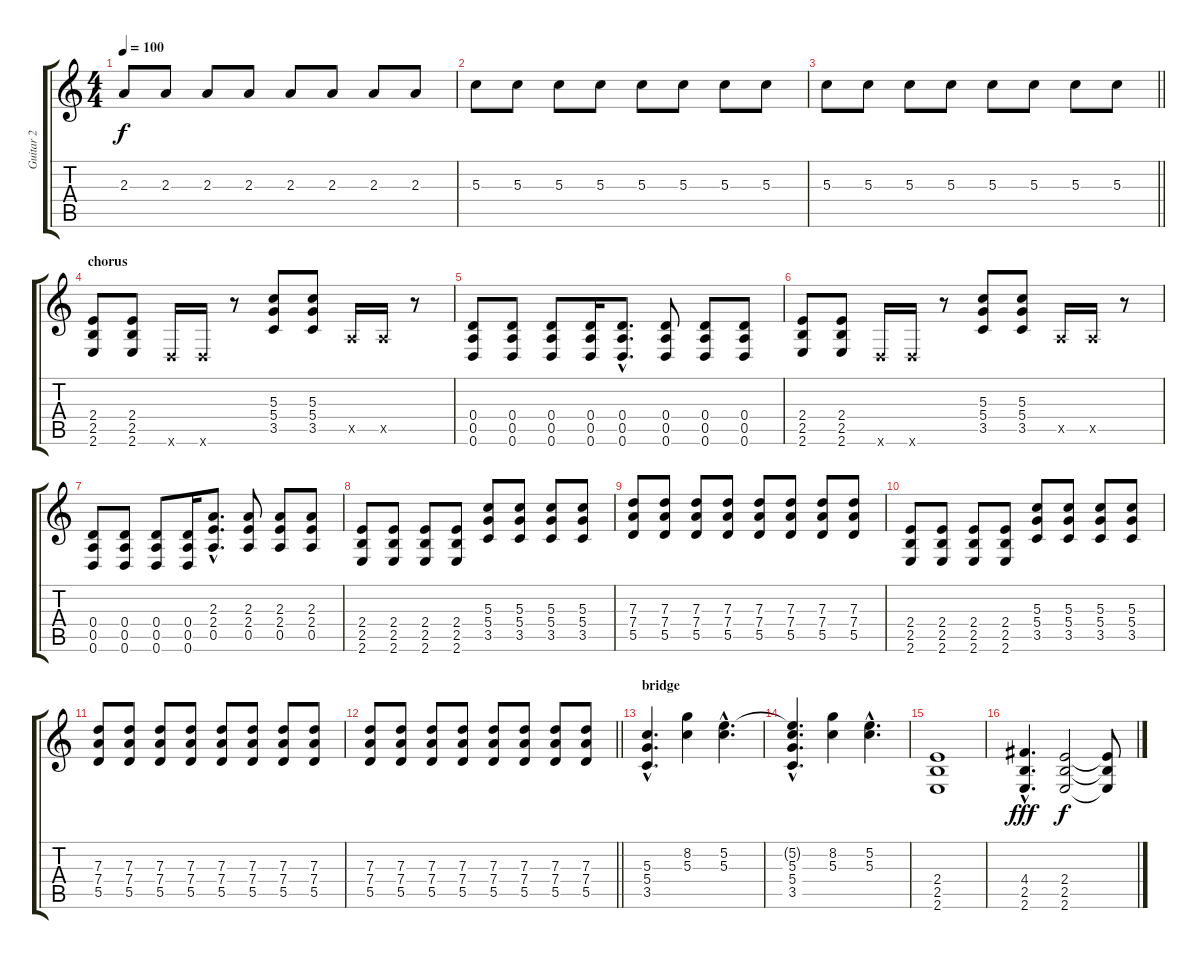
\track ("Guitar 2" "Guitar 2") {instrument distortionguitar}
\staff {score tabs}
\tuning (E4 B3 G3 D3 A2 D2) {hide}
\ts (4 4)
\tempo 100
\clef g2
\ks c
2.3.8{dy f} 2.3.8 2.3.8 2.3.8 2.3.8 2.3.8 2.3.8 2.3.8 |
5.3.8 5.3.8 5.3.8 5.3.8 5.3.8 5.3.8 5.3.8 5.3.8 |
\barLineRight lightlight
5.3.8 5.3.8 5.3.8 5.3.8 5.3.8 5.3.8 5.3.8 5.3.8 |
\section ("" "chorus")
(2.4 2.5 2.6).8 (2.4 2.5 2.6).8 0.6{x}.16 0.6{x}.16 r.8 (5.3 5.4 3.5).8 (5.3 5.4 3.5).8 0.5{x}.16 0.5{x}.16 r.8 |
(0.4 0.5 0.6).8 (0.4 0.5 0.6).8 (0.4 0.5 0.6).8 (0.4 0.5 0.6).16 (0.4{hac} 0.5{hac} 0.6{hac}).8{d} (0.4 0.5 0.6).8 (0.4 0.5 0.6).8 (0.4 0.5 0.6).8 |
(2.4 2.5 2.6).8 (2.4 2.5 2.6).8 0.6{x}.16 0.6{x}.16 r.8 (5.3 5.4 3.5).8 (5.3 5.4 3.5).8 0.5{x}.16 0.5{x}.16 r.8 |
(0.4 0.5 0.6).8 (0.4 0.5 0.6).8 (0.4 0.5 0.6).8 (0.4 0.5 0.6).16 (2.3{hac} 2.4{hac} 0.5{hac}).8{d} (2.3 2.4 0.5).8 (2.3 2.4 0.5).8 (2.3 2.4 0.5).8 |
(2.4 2.5 2.6).8 (2.4 2.5 2.6).8 (2.4 2.5 2.6).8 (2.4 2.5 2.6).8 (5.3 5.4 3.5).8 (5.3 5.4 3.5).8 (5.3 5.4 3.5).8 (5.3 5.4 3.5).8 |
(7.3 7.4 5.5).8 (7.3 7.4 5.5).8 (7.3 7.4 5.5).8 (7.3 7.4 5.5).8 (7.3 7.4 5.5).8 (7.3 7.4 5.5).8 (7.3 7.4 5.5).8 (7.3 7.4 5.5).8 |
(2.4 2.5 2.6).8 (2.4 2.5 2.6).8 (2.4 2.5 2.6).8 (2.4 2.5 2.6).8 (5.3 5.4 3.5).8 (5.3 5.4 3.5).8 (5.3 5.4 3.5).8 (5.3 5.4 3.5).8 |
(7.3 7.4 5.5).8 (7.3 7.4 5.5).8 (7.3 7.4 5.5).8 (7.3 7.4 5.5).8 (7.3 7.4 5.5).8 (7.3 7.4 5.5).8 (7.3 7.4 5.5).8 (7.3 7.4 5.5).8 |
\barLineRight lightlight
(7.3 7.4 5.5).8 (7.3 7.4 5.5).8 (7.3 7.4 5.5).8 (7.3 7.4 5.5).8 (7.3 7.4 5.5).8 (7.3 7.4 5.5).8 (7.3 7.4 5.5).8 (7.3 7.4 5.5).8 |
\section ("" "bridge")
(5.3{hac} 5.4{hac} 3.5{hac}).4{d} (8.2 5.3).4 (5.2{hac} 5.3{hac}).4{d} |
(5.2{hac t} 5.3{hac} 5.4{hac} 3.5{hac}).4{d} (8.2 5.3).4 (5.2{hac} 5.3{hac}).4{d} |
(2.4 2.5 2.6).1 |
(4.4{hac} 2.5{hac} 2.6{hac}).4{d dy fff} (2.4 2.5 2.6).2{dy f} (2.4{t} 2.5{t} 2.6{t}).8
